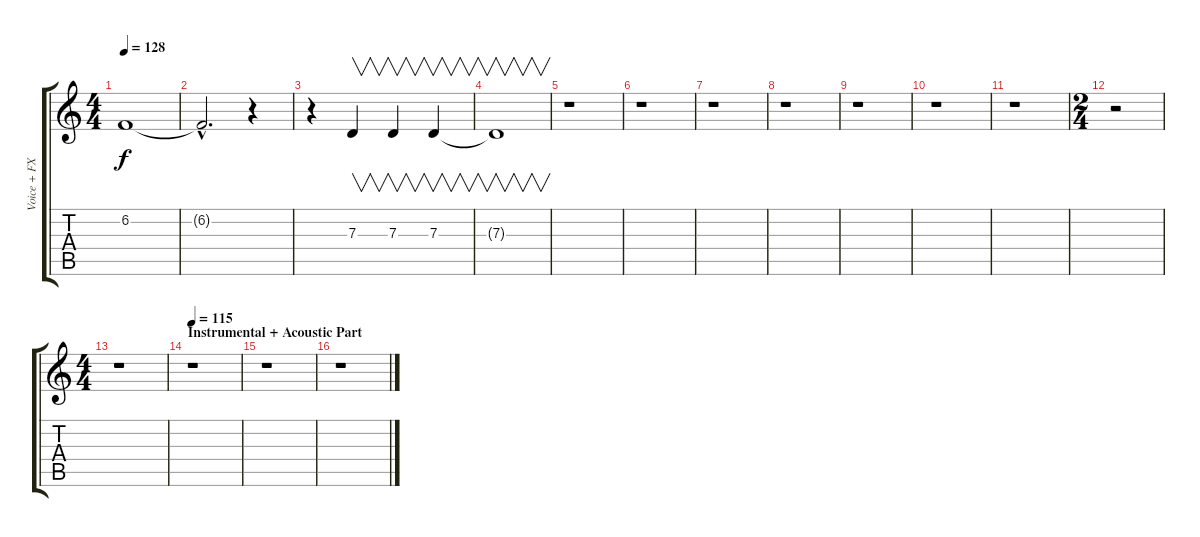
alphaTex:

\track ("Voice + FX" "Voice + FX") {instrument lead2sawtooth}
\staff {score tabs}
\tuning (E4 B3 G3 D3 A2 E2) {hide}
\ts (4 4)
\tempo 128
\clef g2
\ks c
6.2{t}.1{dy f} |
6.2{hac t}.2{d} r.4 |
r.4{instrument lead2sawtooth} 7.3.4{v balance 0} 7.3.4{v balance 16} 7.3.4{v balance 8} |
7.3{t}.1{v} |
r.1 |
r.1 |
r.1 |
r.1 |
r.1 |
r.1 |
r.1 |
\ts (2 4)
r.2 |
\ts (4 4)
r.1 |
\section ("" "Instrumental + Acoustic Part")
\tempo 115
r.1 |
r.1 |
r.1
